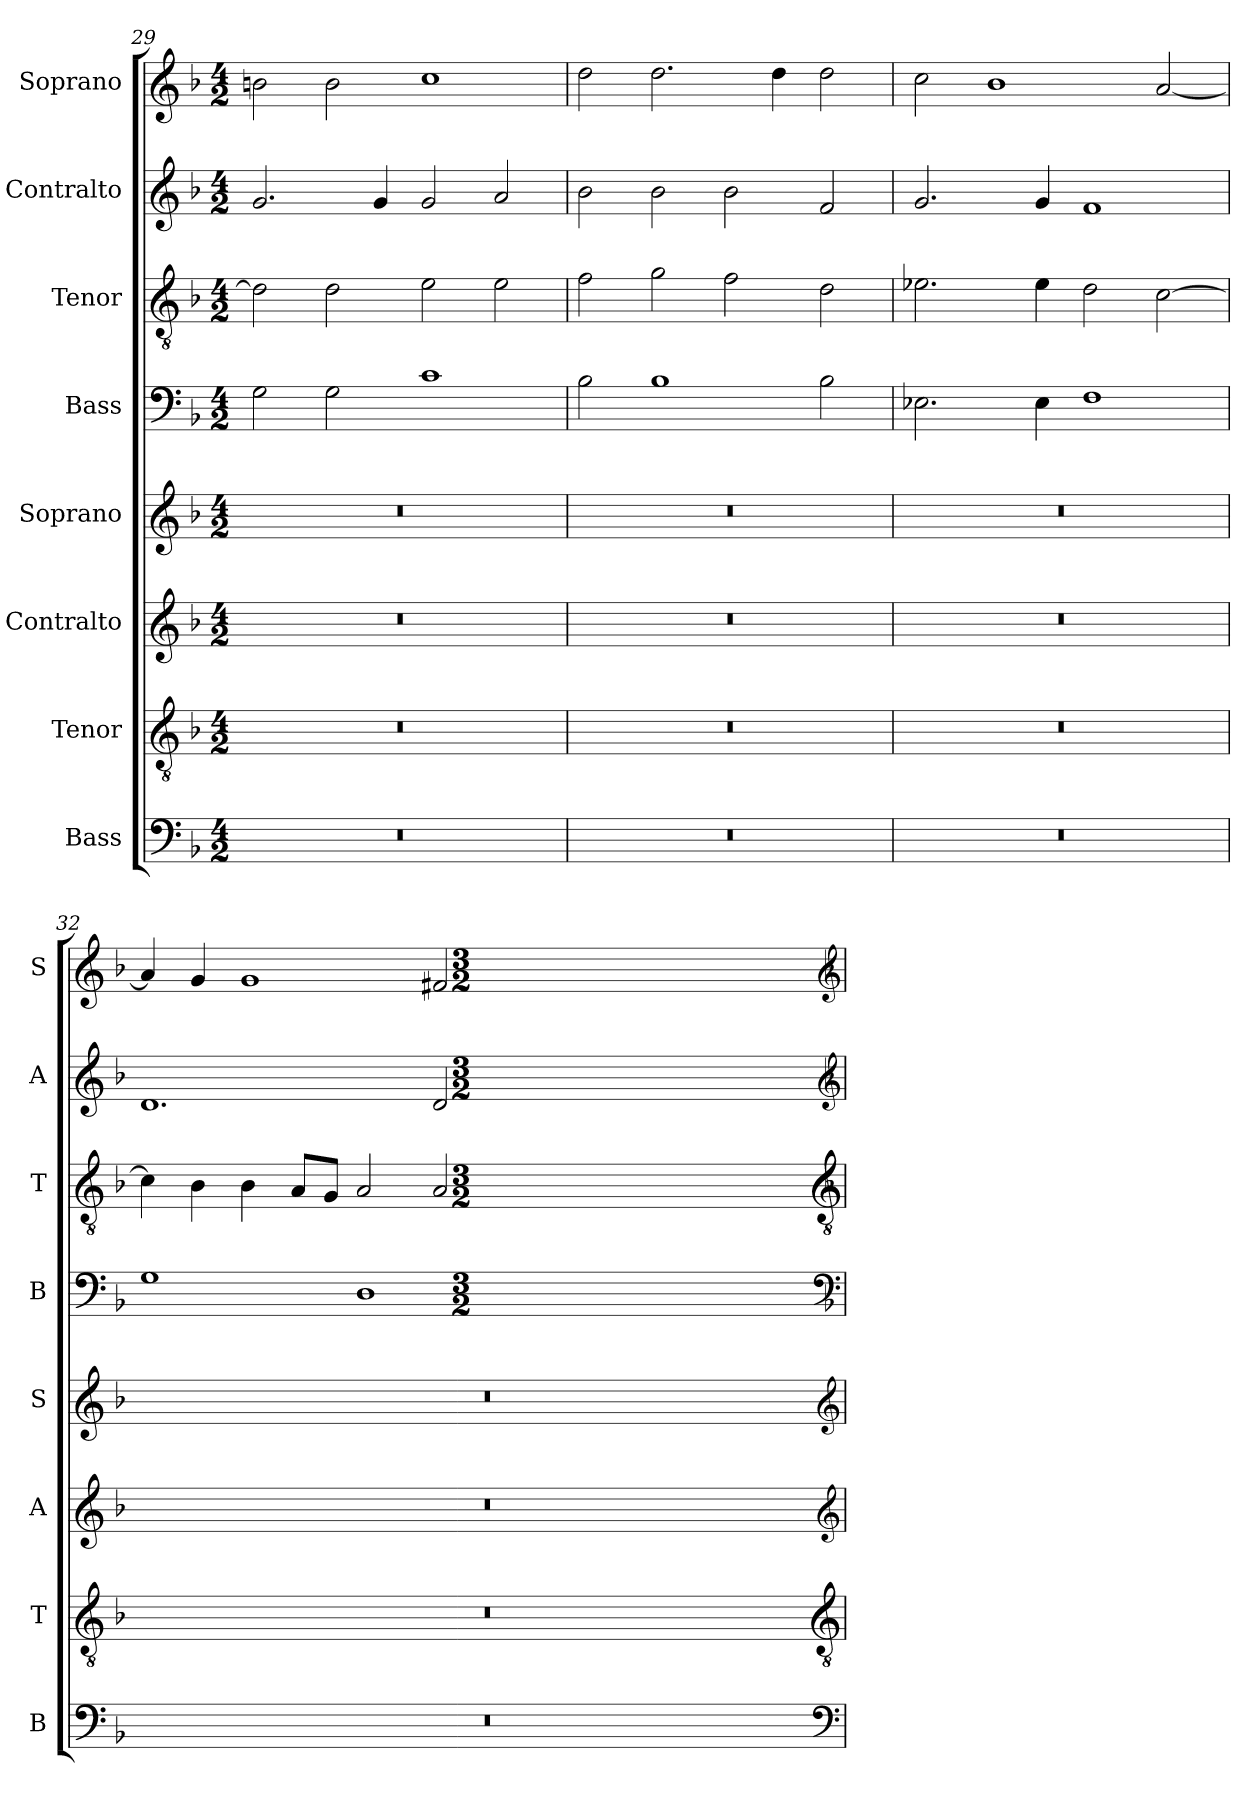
**kern	**kern	**kern	**kern	**kern	**kern	**kern	**kern
*part8	*part7	*part6	*part5	*part4	*part3	*part2	*part1
*staff8	*staff7	*staff6	*staff5	*staff4	*staff3	*staff2	*staff1
*I"Bass	*I"Tenor	*I"Contralto	*I"Soprano	*I"Bass	*I"Tenor	*I"Contralto	*I"Soprano
*I'B	*I'T	*I'A	*I'S	*I'B	*I'T	*I'A	*I'S
*clefF4	*clefGv2	*clefG2	*clefG2	*clefF4	*clefGv2	*clefG2	*clefG2
*k[b-]	*k[b-]	*k[b-]	*k[b-]	*k[b-]	*k[b-]	*k[b-]	*k[b-]
*G:dor	*G:dor	*G:dor	*G:dor	*G:dor	*G:dor	*G:dor	*G:dor
*M4/2	*M4/2	*M4/2	*M4/2	*M4/2	*M4/2	*M4/2	*M4/2
=29	=29	=29	=29	=29	=29	=29	=29
0r	0r	0r	0r	2G	2d]	2.g	2bn
.	.	.	.	2G	2d	.	2b
.	.	.	.	.	.	4g	.
.	.	.	.	1c	2e	2g	1cc
.	.	.	.	.	2e	2a	.
=30	=30	=30	=30	=30	=30	=30	=30
0r	0r	0r	0r	2B-	2f	2b-	2dd
.	.	.	.	1B-	2g	2b-	2.dd
.	.	.	.	.	2f	2b-	.
.	.	.	.	.	.	.	4dd
.	.	.	.	2B-	2d	2f	2dd
=31	=31	=31	=31	=31	=31	=31	=31
0r	0r	0r	0r	2.E-X	2.e-X	2.g	2cc
.	.	.	.	.	.	.	1b-
.	.	.	.	4E-	4e-	4g	.
.	.	.	.	1F	2d	1f	.
.	.	.	.	.	[2c	.	[2a
=32	=32	=32	=32	=32	=32	=32	=32
0r	0r	0r	0r	1G	4c]	1.d	4a]
.	.	.	.	.	4B-	.	4g
.	.	.	.	.	4B-	.	1g
.	.	.	.	.	8A/L	.	.
.	.	.	.	.	8G/J	.	.
.	.	.	.	1D	2A	.	.
.	.	.	.	.	2A	2d	2f#X
*clefF4	*clefGv2	*clefG2	*clefG2	*clefF4	*clefGv2	*clefG2	*clefG2
*k[b-]	*k[b-]	*k[b-]	*k[b-]	*k[b-]	*k[b-]	*k[b-]	*k[b-]
*G:dor	*G:dor	*G:dor	*G:dor	*G:dor	*G:dor	*G:dor	*G:dor
*M3/2	*M3/2	*M3/2	*M3/2	*M3/2	*M3/2	*M3/2	*M3/2
=	=	=	=	=	=	=	=
*-	*-	*-	*-	*-	*-	*-	*-
